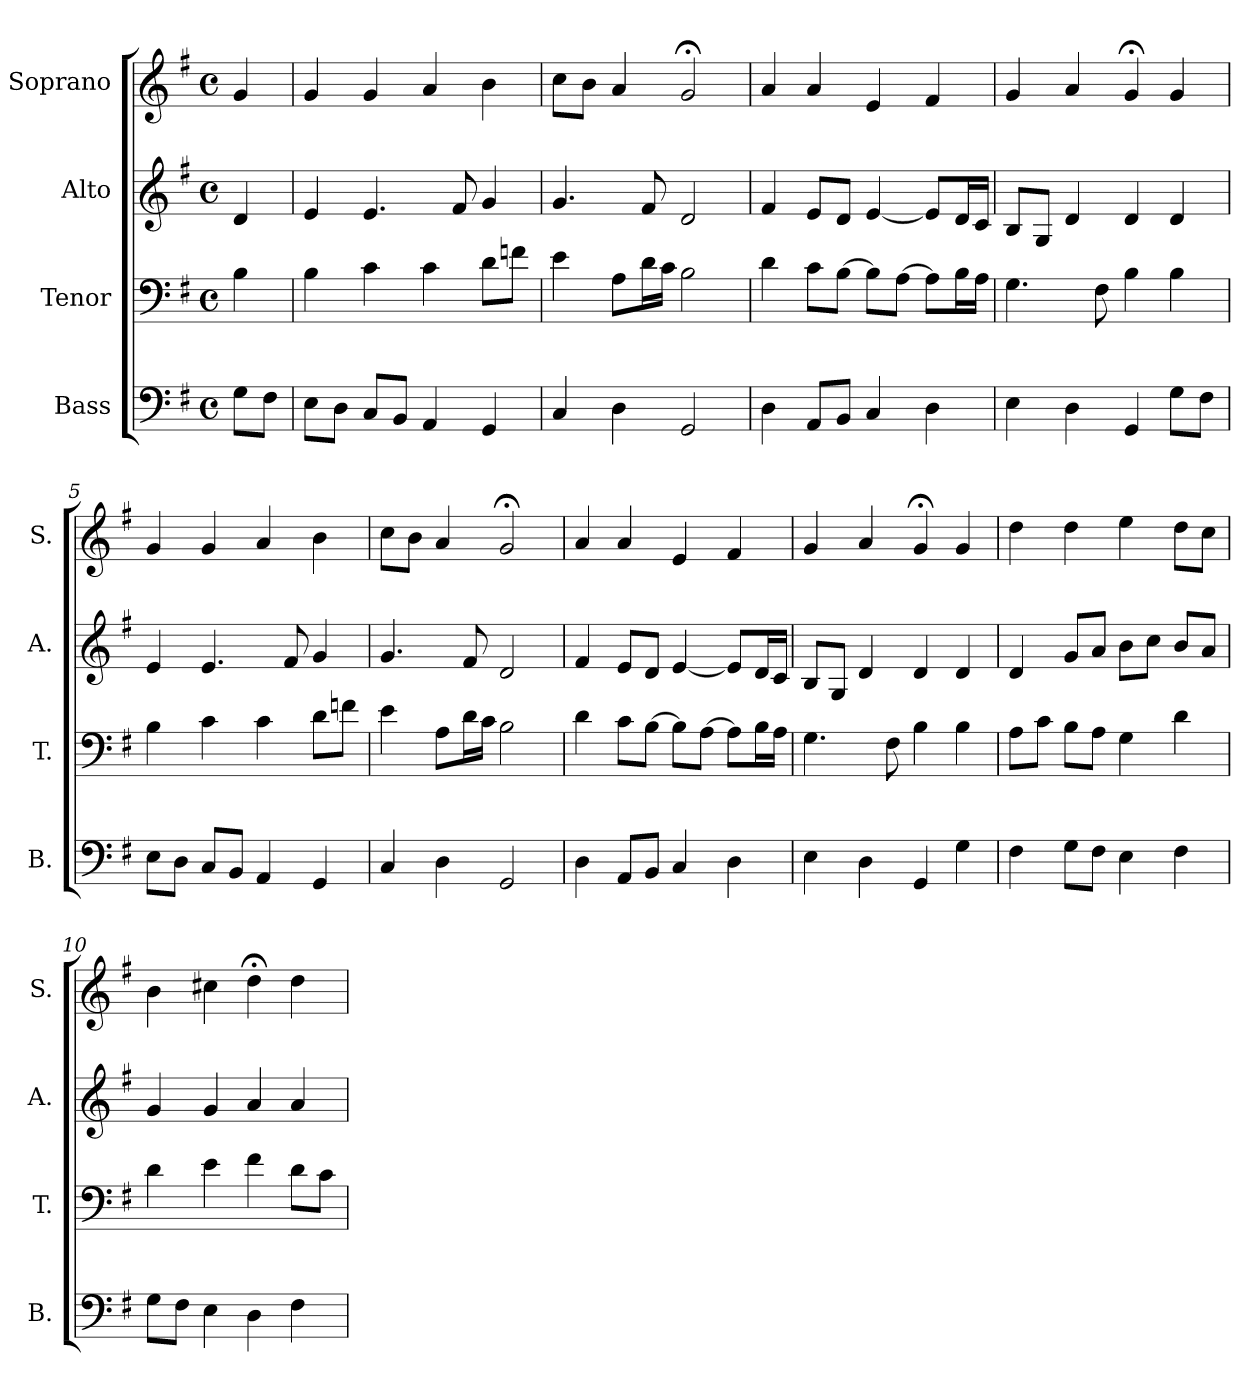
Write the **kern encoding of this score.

**kern	**kern	**kern	**kern
*part4	*part3	*part2	*part1
*staff4	*staff3	*staff2	*staff1
*I"Bass	*I"Tenor	*I"Alto	*I"Soprano
*I'B.	*I'T.	*I'A.	*I'S.
*clefF4	*clefF4	*clefG2	*clefG2
*k[f#]	*k[f#]	*k[f#]	*k[f#]
*G:	*G:	*G:	*G:
*M4/4	*M4/4	*M4/4	*M4/4
*met(c)	*met(c)	*met(c)	*met(c)
=	=	=	=
8G\L	4B\	4d/	4g/
8F#\J	.	.	.
=1	=1	=1	=1
8E\L	4B\	4e/	4g/
8D\J	.	.	.
8C/L	4c\	4.e/	4g/
8BB/J	.	.	.
4AA/	4c\	.	4a/
.	.	8f#/	.
4GG/	8d\L	4g/	4b\
.	8fn\J	.	.
=2	=2	=2	=2
4C/	4e\	4.g/	8cc\L
.	.	.	8b\J
4D\	8A\L	.	4a/
.	16d\L	8f#/	.
.	16c\JJ	.	.
2GG/	2B\	2d/	2g;</
=3	=3	=3	=3
4D\	4d\	4f#/	4a/
8AA/L	8c\L	8e/L	4a/
8BB/J	[8B\J	8d/J	.
4C/	8B\L]	[4e/	4e/
.	[8A\J	.	.
4D\	8A\L]	8e/L]	4f#/
.	16B\L	16d/L	.
.	16A\JJ	16c/JJ	.
=4	=4	=4	=4
4E\	4.G\	8B/L	4g/
.	.	8G/J	.
4D\	.	4d/	4a/
.	8F#\	.	.
4GG/	4B\	4d/	4g;</
8G\L	4B\	4d/	4g/
8F#\J	.	.	.
!!LO:LB:g=z
=5	=5	=5	=5
8E\L	4B\	4e/	4g/
8D\J	.	.	.
8C/L	4c\	4.e/	4g/
8BB/J	.	.	.
4AA/	4c\	.	4a/
.	.	8f#/	.
4GG/	8d\L	4g/	4b\
.	8fn\J	.	.
=6	=6	=6	=6
4C/	4e\	4.g/	8cc\L
.	.	.	8b\J
4D\	8A\L	.	4a/
.	16d\L	8f#/	.
.	16c\JJ	.	.
2GG/	2B\	2d/	2g;</
=7	=7	=7	=7
4D\	4d\	4f#/	4a/
8AA/L	8c\L	8e/L	4a/
8BB/J	[8B\J	8d/J	.
4C/	8B\L]	[4e/	4e/
.	[8A\J	.	.
4D\	8A\L]	8e/L]	4f#/
.	16B\L	16d/L	.
.	16A\JJ	16c/JJ	.
=8	=8	=8	=8
4E\	4.G\	8B/L	4g/
.	.	8G/J	.
4D\	.	4d/	4a/
.	8F#\	.	.
4GG/	4B\	4d/	4g;</
4G\	4B\	4d/	4g/
!!LO:LB:g=z
=9	=9	=9	=9
4F#\	8A\L	4d/	4dd\
.	8c\J	.	.
8G\L	8B\L	8g/L	4dd\
8F#\J	8A\J	8a/J	.
4E\	4G\	8b\L	4ee\
.	.	8cc\J	.
4F#\	4d\	8b/L	8dd\L
.	.	8a/J	8cc\J
=10	=10	=10	=10
8G\L	4d\	4g/	4b\
8F#\J	.	.	.
4E\	4e\	4g/	4cc#X\
4D\	4f#\	4a/	4dd;<\
4F#\	8d\L	4a/	4dd\
.	8c\J	.	.
=	=	=	=
*-	*-	*-	*-
